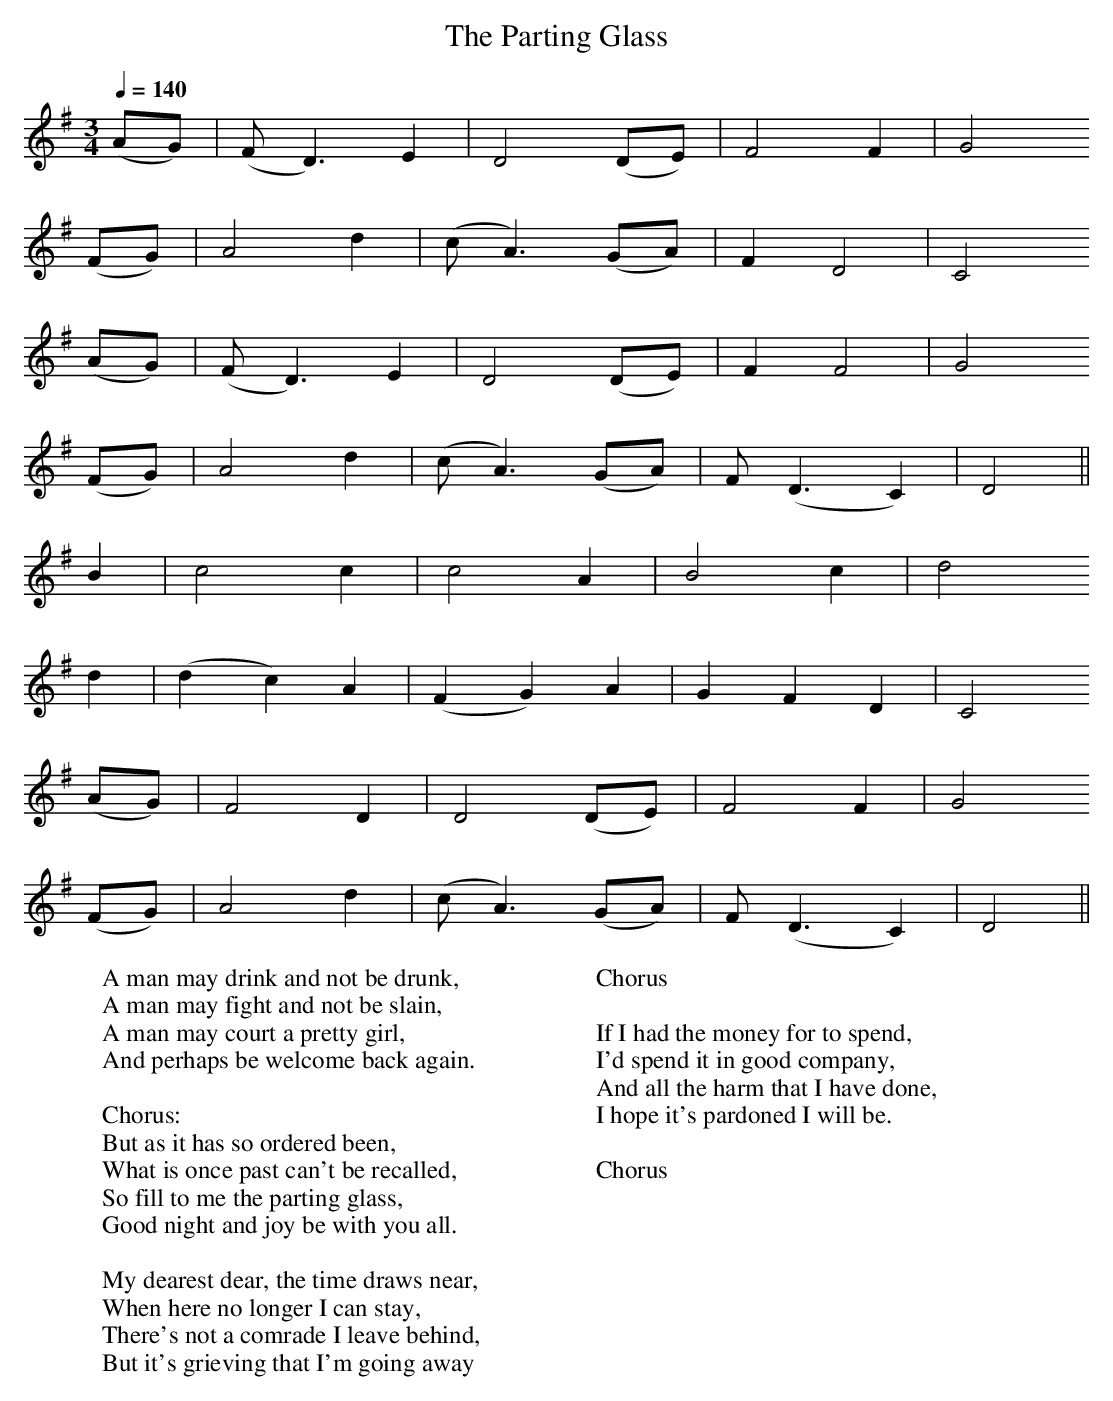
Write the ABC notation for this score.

X:1
T:Parting Glass, The
M:3/4
L:1/8
Q:1/4=140
K:Dmix
(AG) | (F D3) E2 | D4 (DE) | F4 F2 | G4
(FG) | A4 d2 | (c A3) (GA) | F2 D4 | C4
(AG) | (F D3) E2 | D4 (DE) | F2 F4 | G4
(FG) | A4 d2 | (c A3) (GA) | F (D3 C2) | D4 ||
B2 | c4 c2 | c4 A2 | B4 c2 | d4
d2 | (d2 c2) A2 | (F2 G2) A2 | G2 F2 D2 | C4
(AG) | F4 D2 | D4 (DE) | F4 F2 | G4
(FG) | A4 d2 | (c A3) (GA) | F (D3 C2) | D4 ||
W:A man may drink and not be drunk,
W:A man may fight and not be slain,
W:A man may court a pretty girl,
W:And perhaps be welcome back again.
W:
W:Chorus:
W:But as it has so ordered been,
W:What is once past can't be recalled,
W:So fill to me the parting glass,
W:Good night and joy be with you all.
W:
W:My dearest dear, the time draws near,
W:When here no longer I can stay,
W:There's not a comrade I leave behind,
W:But it's grieving that I'm going away
W:
W:Chorus
W:
W:If I had the money for to spend,
W:I'd spend it in good company,
W:And all the harm that I have done,
W:I hope it's pardoned I will be.
W:
W:Chorus
